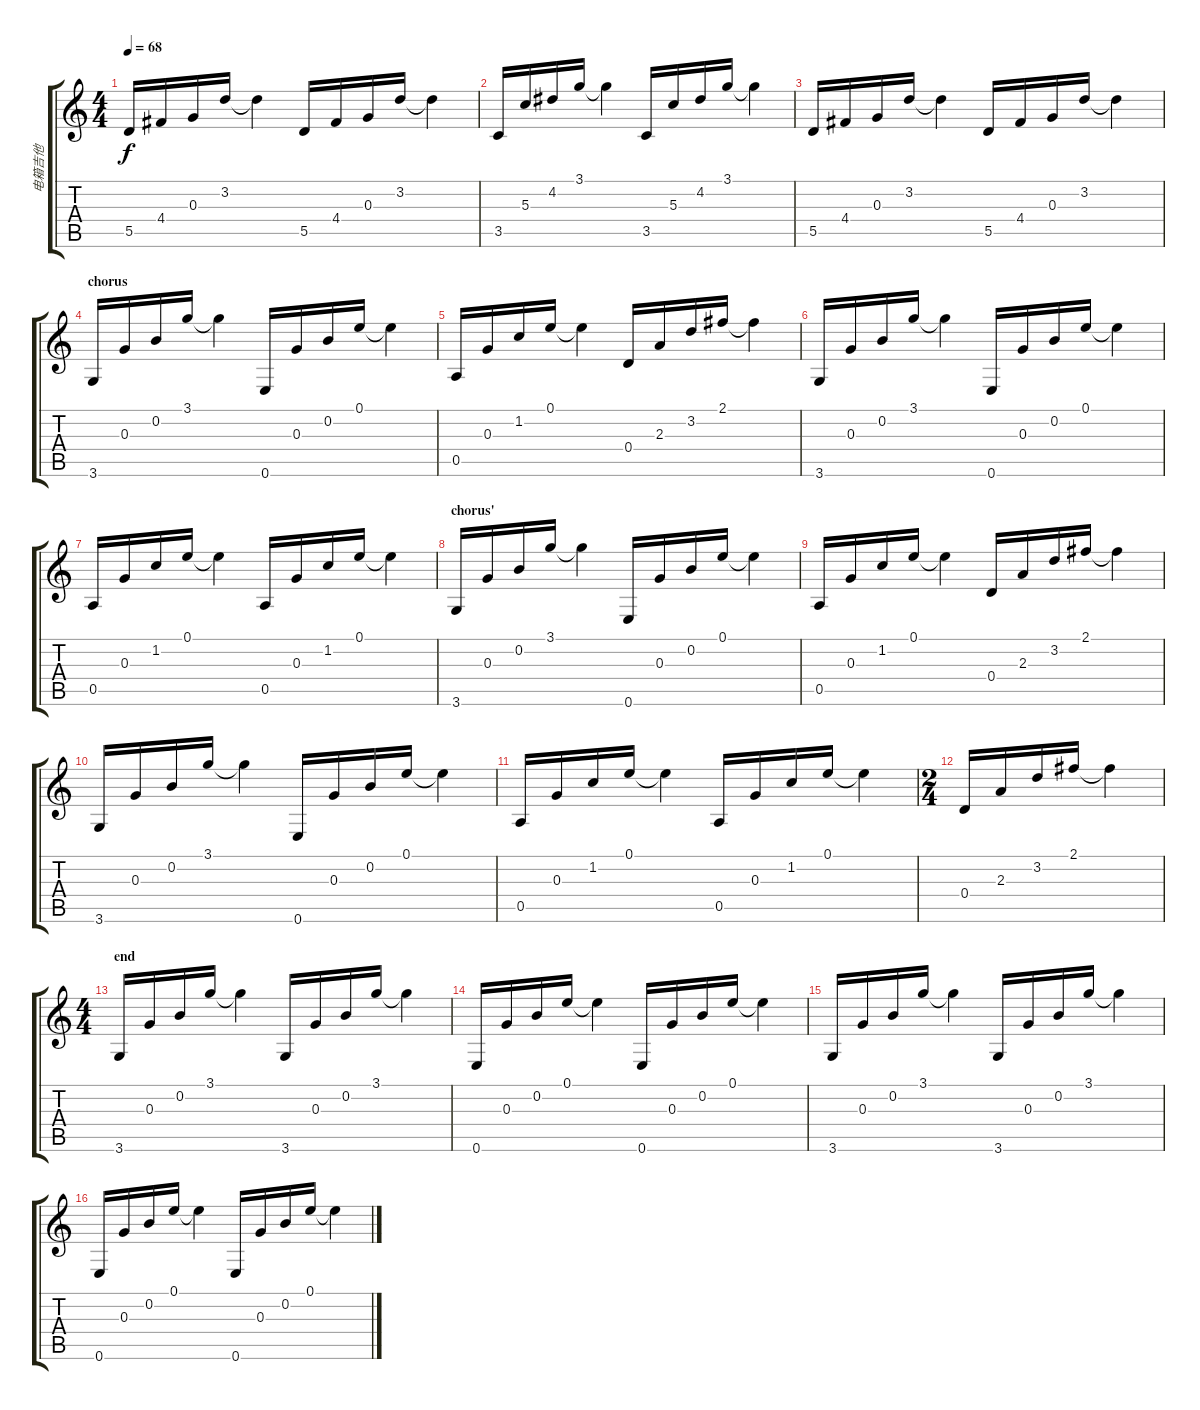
\track ("电箱吉他" "电箱吉他") {instrument acousticguitarsteel}
\staff {score tabs}
\tuning (E4 B3 G3 D3 A2 E2) {hide}
\ts (4 4)
\tempo 68
\clef g2
\ks c
5.5.16{dy f} 4.4.16 0.3.16 3.2.16 3.2{t}.4 5.5.16 4.4.16 0.3.16 3.2.16 3.2{t}.4 |
3.5.16 5.3.16 4.2.16 3.1.16 3.1{t}.4 3.5.16 5.3.16 4.2.16 3.1.16 3.1{t}.4 |
5.5.16 4.4.16 0.3.16 3.2.16 3.2{t}.4 5.5.16 4.4.16 0.3.16 3.2.16 3.2{t}.4 |
\section ("" "chorus")
3.6.16 0.3.16 0.2.16 3.1.16 3.1{t}.4 0.6.16 0.3.16 0.2.16 0.1.16 0.1{t}.4 |
0.5.16 0.3.16 1.2.16 0.1.16 0.1{t}.4 0.4.16 2.3.16 3.2.16 2.1.16 2.1{t}.4 |
3.6.16 0.3.16 0.2.16 3.1.16 3.1{t}.4 0.6.16 0.3.16 0.2.16 0.1.16 0.1{t}.4 |
0.5.16 0.3.16 1.2.16 0.1.16 0.1{t}.4 0.5.16 0.3.16 1.2.16 0.1.16 0.1{t}.4 |
\section ("" "chorus'")
3.6.16 0.3.16 0.2.16 3.1.16 3.1{t}.4 0.6.16 0.3.16 0.2.16 0.1.16 0.1{t}.4 |
0.5.16 0.3.16 1.2.16 0.1.16 0.1{t}.4 0.4.16 2.3.16 3.2.16 2.1.16 2.1{t}.4 |
3.6.16 0.3.16 0.2.16 3.1.16 3.1{t}.4 0.6.16 0.3.16 0.2.16 0.1.16 0.1{t}.4 |
0.5.16 0.3.16 1.2.16 0.1.16 0.1{t}.4 0.5.16 0.3.16 1.2.16 0.1.16 0.1{t}.4 |
\ts (2 4)
0.4.16 2.3.16 3.2.16 2.1.16 2.1{t}.4 |
\ts (4 4)
\section ("" "end")
3.6.16 0.3.16 0.2.16 3.1.16 3.1{t}.4 3.6.16 0.3.16 0.2.16 3.1.16 3.1{t}.4 |
0.6.16 0.3.16 0.2.16 0.1.16 0.1{t}.4 0.6.16 0.3.16 0.2.16 0.1.16 0.1{t}.4 |
3.6.16 0.3.16 0.2.16 3.1.16 3.1{t}.4 3.6.16 0.3.16 0.2.16 3.1.16 3.1{t}.4 |
0.6.16 0.3.16 0.2.16 0.1.16 0.1{t}.4 0.6.16 0.3.16 0.2.16 0.1.16 0.1{t}.4
